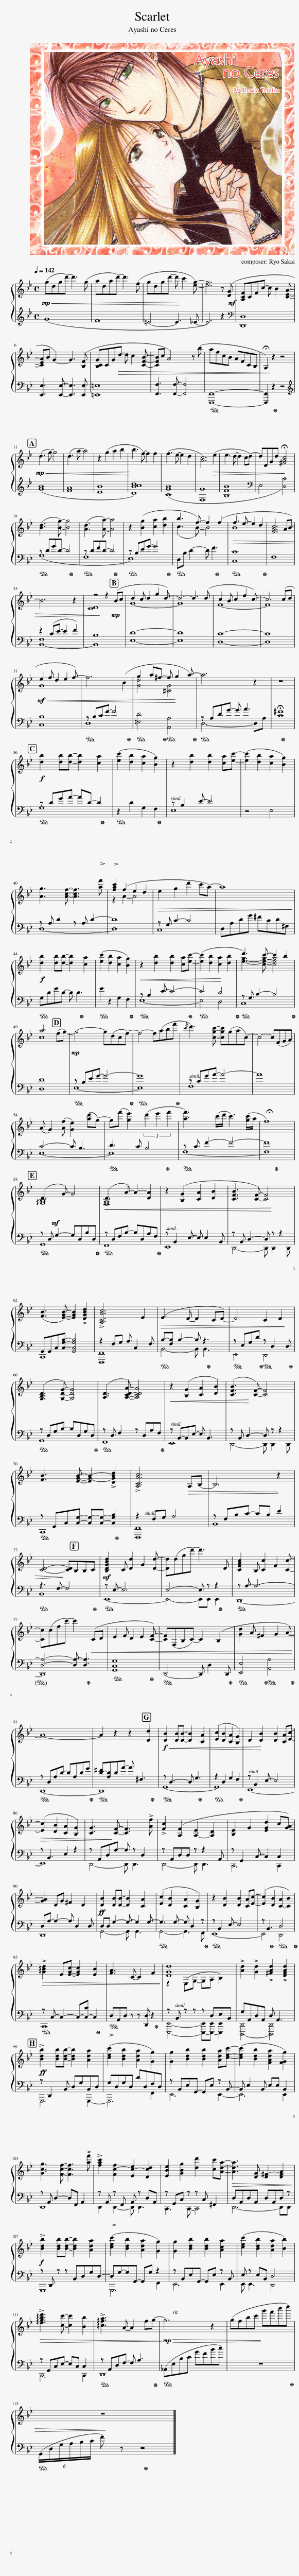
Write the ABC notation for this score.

X:1
%%score { ( 1 4 ) | ( 2 3 ) }
L:1/8
Q:1/4=142
M:4/4
I:linebreak $
K:Bb
V:1 treble
V:4 treble
V:2 treble
V:3 treble
V:1
!mp!!<(! (gdgd'-) d'3 (g | adad'-) d'3 (f | gdgd'- d' c'2 [eg]-) | [eg]6!<)! z ([DG] | [A,CF]CFc- c B2 [CEA]- |$ %5
 [CEA]B G2-) G3 ([B,F] | [B,CG]CG!>(!d- d c2 [CFB]- | [CFB]c A4) z (b | afcB AFCB, | !fermata!A,2)!>)! z2 z4 |$ %10
!mp!!<(! (d3 g-) g4 | (d3 a-) a4 | z2 (g2 a2 b2 | b3!<)! f-) f2 f2 | (f3 e- e2 d2 | %15
 [Ac]6)!>(! (e2 | e3 d- d2 cd-)!>)! | dDGd !fermata![^FAc]4 |$!mp! ([Bd]3!<(! [Bg]-) [Bg]4 | ([Ad]3 [Aa]-) [Aa]4 | %20
 z2 ([Bg]2 [ca]2 [db]2 | b3!<)! f-) f2 (f2 |!>(! f3 e- e2 d2 |!mp! [FAc]6 AB-) |$ B6 z2 | %25
 z4 z2!mp! (Bc!>)! | d2 c d2 g2 d-) | d4- d3 (d | c2 B c2 f2 c-) | c6!mf! (cd |$ %30
!mf!!<(! e2 f d2 e2 f-) | f6 (B2 | g2 a^f- f g2 a-)!<)! | a6 z2 | z8 |$ %35
!f! [db]2 [db][db]- [db]2 [ca]2 | ([ec']2 [db]2 [ca]2 [Bg]2) | z2 [db]2 [db]2 [ca][ec']- | ([ec']2 [db]2 [ca]2 [Bg]2) |$ [Ag]3 [Acf]- [Acf]3 !>![af'] | %40
 !>![fac']2 (f2 e2 d2 |!>(! e2 g2 d'2 c'a-) | a8!>)! |$!f! [db]2 [db][db]- [db]2 [ca]2 | ([ec']2 [db]2 [ca]2 [Bg]2) | %45
!<(! z2 [db]2 [db]2 [ca][ec']- | ([ec']2 [db]2 [ca]2 [db]2!<)! | d'3) c'- c'2 b2 |$ a6 (fg-) |!mp! g4- g(dcf-) | %50
 f4- f(abf' |{/c'} d'3) [cgc']- [cgc'](gac-) | c4- c(FGA) |$ (A G2) ([Af] [Ge]2) ([ad']g-) | g(f' [ge']2) (3(d'2 e'2 f'2 | %55
!>(! [af']3) (c'/d'/ c'3) ([gc']/a/ | !fermata!f8)!>)! |$ (D3 G-) G4 |!<(! (D3 A-) A2- [DA]2 | z2 ([B,G]2 [CA]2 [DB]2 | %60
 [CFB]3 [CF]-) [CF]4!<)! |$ ([FB]3 [EGB]-) [EGB]2 !>![DGBd]2 | !>![A,CAc]6 E2 |!>(! (E3 D- D2 CD-) | D4 C2 D2!>)! |$ %65
 ([G,B,D]3 [G,DG]-) [G,DG]4 | ([A,D]3 [A,CDA]-) [A,CDA]4 |!<(! z2 ([B,G]2 [CA]2 [DB]2) | ([CFB]3 [CF]-) [CF]4!<)! |$ [FB]3 [EGB]- [EG-B-]2 !>![DGBd]2 | %70
 !>![A,CAc]6!>(! A,B,- | B,6 z2 |$ [CD]4-!>)! [CD]B,B,C |!mf! [B,DGBd]2 C [Dd]2 G2 [Dd]- | [Dd](dgd'-) d'3 D | %75
 [CFAc]2 B, [Cc]2 F2 [Cc]- |$ [Cc](cfc'-) c'2!<(! (CD | E2 F D2 E2 [CF]-) | [CF](F,B,C-) C2 (B,2 | [Gd]2 A ^F2 G2 A-)!<)! |$ %80
 A8- | A2 z2 z2 [Dd]2 |!f!!<(! [DB]2 [DB][DB]- [DB]2 [CA]2 | ([Ec]2 [DB]2 [CA]2 [B,G]2) | D2 [DB]2!<)! [DB]2 [CA][Ec]- |$ %85
!>(! ([Ec]2 [DB]2 [CA]2 [B,G]2) | [CG]3!>)! [CF]-!f! [CF]3 !>![Af] | !>![Fc]2 ([A,F]2 [A,-E]2 [A,D]2 | [B,E]2 G2 [EGd]2 c[GA]-) |$ [GA]2 DG ^F2 D2 | %90
!ff! [DB]2 [DB][DB]- [DB]2 [CA]2 | ([Ec]2 [DB]2 [CA]2 [B,G]2) | z2 [DB]2 [DB]2 [CA][Ec]- | ([Ec]2 [DB]2 [C-A]2 [CB]2) |$!>(! !arpeggio!!>![GBd]2 E[EGc]- [EGc]2 [EB]2 | %95
 [FA]3 C- C2 F2!>)! | [DGd]8 | !>![Ad]2 !>![Gd]2 !>![^FAd]2 !>![DFAd]2 |$!ff! !>![Bdb]2 [Bdb][Bdb]- [Bdb]2 [Ada]2 | (!>![cec']2 [Bdb]2 [Ada]2 [Gg]2) | %100
 [Gg]2 [Bdb]2 [Bdb]2 [Ada][cec']- | ([cec']2 [Bdb]2 [FAda]2 [FGg]2) |$ [Gcg]3 [Fcf]- [Fcf]3 !>![af'] | !>![fac']2 [Fc-f]2 [Ec-e]2 [Dcd]2 | [EBe]2 [GBg]2 [dd']2 [cc'][Ada]- | %105
!>(! [Ada]3 [DG] [D^F-]2 [DFA]2!>)! |$!f! !>![Bdb]2 [Bdb][Bdb]- [Bdb]2 [Ada]2 | (!>![cec']2 [Bdb]2 [Ada]2 [Gg]2) | [Gg]2 [Bdb]2 [Bdb]2 [Aca]2 | ([cec']2 [Bdb]2 [Ada]2 [Bb]2) |$ %110
!>(! !arpeggio!!>![egbd']3 [cc']- [cc']2 [Bb]2 | !arpeggio!!>![cfa]3 A- A2 f!mf!g-!>)! |!mp![Q:1/4=136]!>(! g6[Q:1/4=124] z2[Q:1/4=132][Q:1/4=128] |[Q:1/4=120] (gf[Q:1/4=116]bc'[Q:1/4=112] g'f'[Q:1/4=108]b'c'') |$[Q:1/4=144] z8!>)! |] %115
V:2
 (G8 | F8 | =E4- E3 _E- | E6)!mf! z2 |[K:bass] [D,,D,]8 |$ %5
 [E,,E,]3 [E,,E,]- [E,,E,]3 [E,,E,] | [=E,,=E,]8 | [F,,F,]3 [F,,F,]- [F,,F,]4 |!ped! [F,,,F,,]8- | [F,,,F,,]2 z2 z4!ped-up! |$ %10
[K:treble] ([GB]8 | [FA]8 | [EB]8 | [DBcd]8) | ([CGB]8 | %15
 [F,G]8 | [B,FB]8 |[K:bass] E,4 [D,C]4) |$!ped! z DGD- D4!ped-up! |!ped! z DFD- D4!ped-up! | %20
!ped! z B,EG- G4!ped-up! |!ped! D,B, D2- D F3!ped-up! |!ped! [C,C]8!ped-up! | F,8 |$ z2 (CE- E2 F2) | %25
 [B,,B,]8 | [E,D]8- | [E,D]8 | [D,C]8- | [D,C]8 |$ %30
 [C,B,]8 |!ped! z B,CF- F4!ped-up! |!ped! [=E,D]4!ped! [A,,A,]4!ped-up! |!ped! z A,DG- G A3!ped-up! | !fermata![C^F]8 |$ %35
!ped! z DGA- AD- D2!ped-up! |!ped! z2 D2 G,2 F,2!ped-up! |!ped! z B,2 E- E4!ped-up! |!ped! z4 E,4!ped-up! |$!ped! z A, D2 z A, D2-!ped-up! | %40
!ped! D8!ped-up! |!ped! z G, C2- C4!ped-up! |!ped! D,A,DG ^FCD^F,!ped-up! |$!ped! G,DGD- D D3!ped-up! |!ped! G2 z2 G,2 F,2!ped-up! | %45
!ped! z B,2 E- E4-!ped-up! |!ped! E4 D4!ped-up! |!ped! z G, C2- C4!ped-up! |$ D8 |!ped! z B,EG- G4-!ped-up! | %50
!ped! G8!ped-up! |!ped! z CGA- A4-!ped-up! |!ped! A8!ped-up! |$!ped! C4- C B,3!ped-up! |!ped! D3 C B,4!ped-up! | %55
!ped! z C F2- F4-!ped-up! | F8 |$!ped! z D,!mf! G,2- G,D,B,D,!ped-up! |!ped! z D,F,B,- B,D,A,F,!ped-up! |!ped! z B,,2 E,- E, E,2 B,,!ped-up! | %60
!ped! z B,, D,2- D, z z2!ped-up! |$!ped! G,,G,,C,[C,G,B,]- [G,,C,G,B,]4!ped-up! |!ped! z2 F,G, A, C,2 F,!ped-up! |!ped! B,-[F,B,] B,2- B, z3!ped-up! |!ped! z E,G,D!ped-up!!ped! z D,2 D,!ped-up! |$ %65
!ped! z D,G,B,- B,D,G,D,!ped-up! |!ped! z D, F,2 z D,A,F,!ped-up! |!ped! z B,,-B,,E,- E, B,,3!ped-up! |!ped! z B,, D,2- D, z z2!ped-up! |$!ped! z G,,C,[C,G,]- [C,G,-][C,G,]- [C,G,B,]2!ped-up! | %70
!ped! z2 F,G, A,4!ped-up! |!ped! z F,B,C- CB, E2!ped-up! |$!ped! z3 F,- F,4!ped-up! |!ped! z E,- E,6!ped-up! | E,4- E, z z2 | %75
!ped! z A,- A,6-!ped-up! |$ [D,A,]4- [D,A,-] [D,A,]3 |!ped! [C,G,]8!ped-up! |!ped! D,,4- D,, D,2 D,,!ped-up! |!ped! [E,,E,]4!ped! [A,,A,]4!ped-up! |$ %80
!ped! z D,A,D- DA,DG!ped-up! |!ped! [D-^F][A,D]DA- A ^F,3!ped-up! |!ped! z D,3- D, G,3!ped-up! |!ped! z2 D,2 G,2 F,2!ped-up! |!ped! z B,,2 E,- E,4!ped-up! |$ %85
!ped! z B,,3 E,2 z2!ped-up! |!ped! z A,,D,A,- A, z D,2!ped-up! |!ped! z A,,D,D, z z2 A,,!ped-up! |!ped! z G,,2 C,- C,2 C,2!ped-up! |$!ped! D,A,- A,2- A, D,2 D,!ped-up! | %90
!ped! D,D, G,2- G,- G,2 G,-!ped-up! |!ped! G,3 G,- G, D,2 z!ped-up! |!ped! z B,,2 E,- E,4!ped-up! | z B,,3!ped-up!!ped! D,4 |$!ped! z C,- C,2- C,-[C,-C] C,2!ped-up! | %95
!ped! D,A,,D, z z [D,,D,] z2!ped-up! |!ped! z B,, z z z D,E,B,,!ped-up! |!ped! G,A,,D,A,, D, A,,3!ped-up! |$!ped! z D,,2 B,, D,G,B,,D,!ped-up! |!ped! G,D,G,D, DD,F,D,!ped-up! | %100
!ped! z B,,E,G,,- G,,E, z B,,-!ped-up! |!ped! B,, E,2 B,, E,E, B,,2!ped-up! |$!ped! z A,, D,2- D,F,, A,,2!ped-up! |!ped! z A,, z F,, A,, z D,A,,!ped-up! |!ped! z G,,C, z z C, ^F,,2!ped-up! | %105
!ped! D,A,,D,A,, D,A,,D, z!ped-up! |$!ped! z D,, z z B,,D,G,D,-!ped-up! |!ped! D,G,-G,G,,- G,,G, z2!ped-up! |!ped! z B,,E,G,,- G,,E, z B,,!ped-up! |!ped! E, z E,B,, D,4!ped-up! |$ %110
!ped! z G,,C,E,- E,C, C,2!ped-up! |!ped! z A,,D,F,- F, A,3!ped-up! |!ped! (_A,,E,B,C GFBc)!ped-up! | z8 |$!ped! (6:4:6(G,,/D,/G,/A,/B,/C/ F)!p! z z4!ped-up! |] %115
V:3
 x8 | x8 | x8 | x8 |[K:bass] x8 |$ %5
 x8 | x8 | x8 | x8 | x8 |$ %10
[K:treble] x8 | x8 | x8 | x8 | x8 | %15
 x8 | x8 |[K:bass] x8 |$ (G,8 | F,8 | %20
 E,8) | x8 | x8 | x8 |$ [B,,-F,]8 | %25
 x8 | x8 | x8 | x8 | x8 |$ %30
 x8 | D,8 | x8 | D,6- D,A, | x8 |$ %35
 G,8 | x8 | E,8 | x8 |$ D,8- | %40
 D,8 | C,8 | x8 |$ x8 | x8 | %45
 E,8- | E,4 D,4 | C,8 |$ D,8 | E,8- | %50
 E,8 | F,8 | x8 |$ E,8- | E,8 | %55
 F,8- | F,8 |$ G,,8 | F,,8 | E,,8 | %60
 D,,4- D,, D,,2 D,, |$ C,,8 | [F,,,F,,]8 | B,,4- B,, B,,3 | E,,4 D,,4 |$ %65
 G,,8 | F,,8 | E,,8 | D,,4- D,, D,,2 D,, |$ C,,8 | %70
 [F,,,F,,]8 | B,,8 |$ B,,8 | E,,8- | E,,4- E,,E,, E,,2 | %75
 D,,8- |$ D,,8 | G,,8 | x8 | x8 |$ %80
 D,,8- | D,,8 | G,,8- | G,,8 | E,,8- |$ %85
 E,,8 | D,,4- D,, D,,3 | D,,4- D,, D,,3 | C,,6 C,,2 |$ D,,8 | %90
 G,,4- G,, G,,3 | G,,4- G,,3 F,, | E,,8- | E,,4 D,,4 |$ C,,8 | %95
 x8 | [E,,,E,,]4- [E,,,-E,,][E,,,-E,,] [E,,,E,,]2 | [D,,,-D,,]4 [D,,,D,,]4 |$ G,,,6 G,,,2- | G,,,6 F,,2 | %100
 E,,6 E,,2- | E,,6 E,,2 |$ D,,8 | D,,2 D,,2- D,, D,,3 | C,,3 C,,- C,,4 | %105
 D,,6- D,,D,, |$ G,,,8 | G,,,6 F,,2 | E,,6 E,,2 | E,, E,,3 D,,4 |$ %110
 C,,6 C,,2 | D,,8 | x8 | x8 |$ x8 |] %115
V:4
 x8 | x8 | x8 | x8 | x8 |$ %5
 x8 | x8 | x8 | x8 | x8 |$ %10
 x8 | x8 | x8 | x8 | x8 | %15
 x8 | x8 | x8 |$ x8 | x8 | %20
 x8 | (c3 B-) B4 | B8 | x8 |$ x8 | %25
 [CD]8 | G8- | G8 | F8- | F8 |$ %30
 G8 | x8 | [Gd]4 [^CG]4 | x8 | x8 |$ %35
 x8 | x8 | x8 | x8 |$ x8 | %40
 z2 A2- A4 | x8 | x8 |$ x8 | x8 | %45
 x8 | x8 | [eg]3- [ceg]- [ceg]4 |$ c8 | x8 | %50
 x8 | x8 | x8 |$ x8 | x8 | %55
 x8 | x8 |$ !arpeggio![G,B,]8 | [F,A,]8 | x8 | %60
 x8 |$ x8 | x8 | x8 | x8 |$ %65
 x8 | x8 | x8 | x8 |$ x8 | %70
 x8 | x8 |$ x8 | x8 | x8 | %75
 x8 |$ x8 | x8 | x8 | x8 |$ %80
 x8 | x8 | x8 | x8 | x8 |$ %85
 x8 | x8 | x8 | x8 |$ x8 | %90
 x8 | x8 | x8 | x8 |$ x8 | %95
 x8 | z2 (E,G,- G,A, B,2) | x8 |$ x8 | x8 | %100
 x8 | x8 |$ x8 | x8 | x8 | %105
 x8 |$ x8 | x8 | x8 | x8 |$ %110
 x8 | x8 | x8 | x8 |$ x8 |] %115
